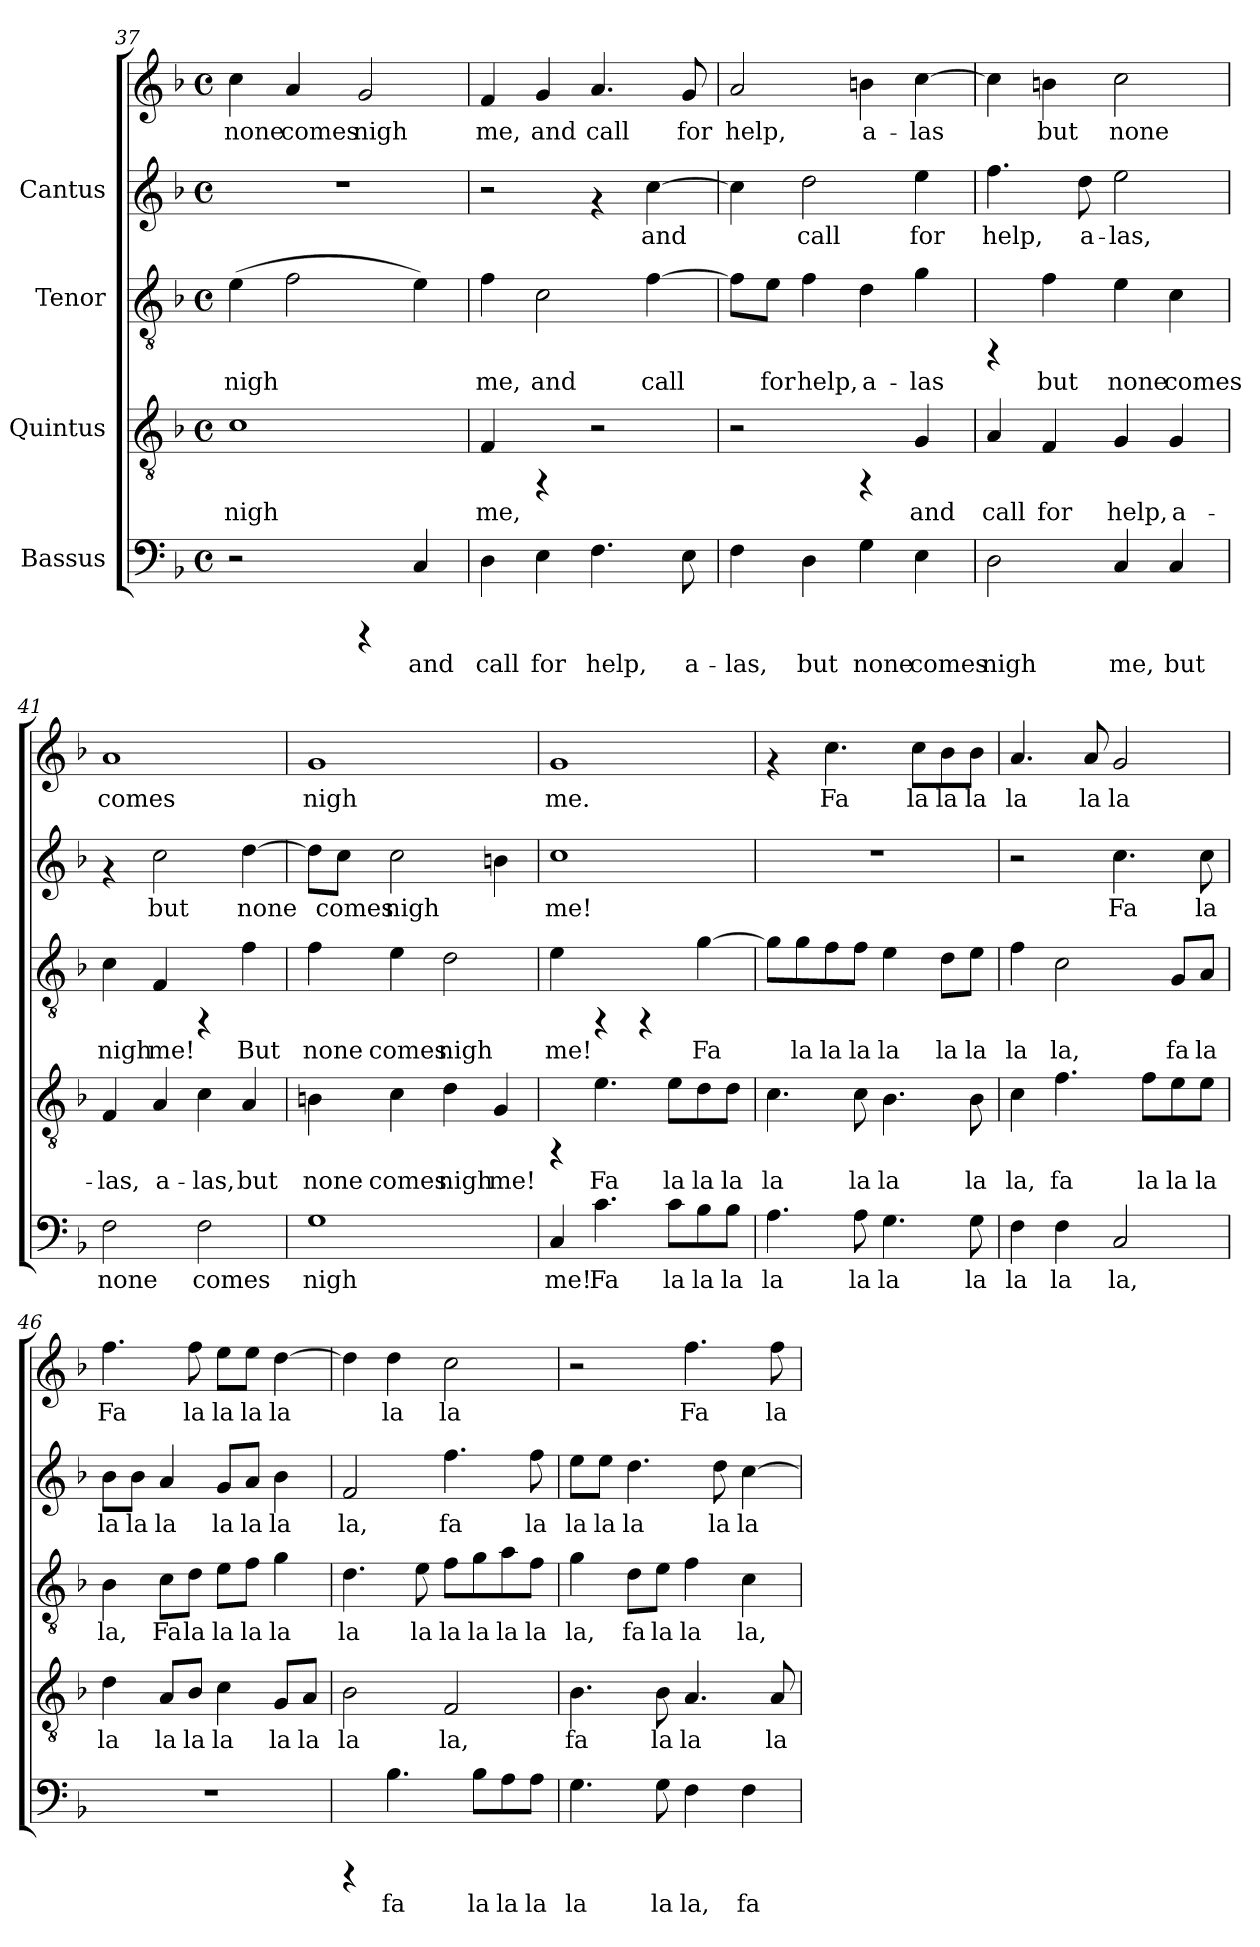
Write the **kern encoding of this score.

**kern	**text	**kern	**text	**kern	**text	**kern	**text	**kern	**text
*part4	*part4	*part3	*part3	*part2	*part2	*part1	*part1	*part1	*part1
*staff5	*staff5	*staff4	*staff4	*staff3	*staff3	*staff2	*staff2	*staff1	*staff1
*I"Bassus	*	*I"Quintus	*	*I"Tenor	*	*I"Cantus	*	*	*
*clefF4	*	*clefGv2	*	*clefGv2	*	*clefG2	*	*clefG2	*
*k[b-]	*	*k[b-]	*	*k[b-]	*	*k[b-]	*	*k[b-]	*
*F:	*	*F:	*	*F:	*	*F:	*	*F:	*
*M4/4	*	*M4/4	*	*M4/4	*	*M4/4	*	*M4/4	*
*met(c)	*	*met(c)	*	*met(c)	*	*met(c)	*	*met(c)	*
=37	=37	=37	=37	=37	=37	=37	=37	=37	=37
!	!	!	!LO:LY:b:cj	!	!LO:LY:b:cj	!	!	!	!LO:LY:b:cj
2r	.	1c	nigh	(>4e\	nigh	1r	.	4cc\	none
!	!	!	!	!	!LO:LY:b:cj	!	!	!	!LO:LY:b:cj
.	.	.	.	2f\	.	.	.	4a/	comes
!	!	!	!	!	!	!	!	!	!LO:LY:b:cj
4rCCC	.	.	.	.	.	.	.	2g/	nigh
!	!LO:LY:b:cj	!	!	!	!LO:LY:b:cj	!	!	!	!
4C/	and	.	.	4e\)	.	.	.	.	.
!!LO:LB:g=z
=38	=38	=38	=38	=38	=38	=38	=38	=38	=38
!	!LO:LY:b:cj	!	!LO:LY:b:cj	!	!LO:LY:b:cj	!	!	!	!LO:LY:b:cj
4D\	call	4F/	me,	4f\	me,	2r	.	4f/	me,
!	!LO:LY:b:cj	!	!	!	!LO:LY:b:cj	!	!	!	!LO:LY:b:cj
4E\	for	4rFF	.	2c\	and	.	.	4g/	and
!	!LO:LY:b:cj	!	!	!	!	!	!	!	!LO:LY:b:cj
4.F\	help,	2r	.	.	.	4rf	.	4.a/	call
!	!	!	!	!	!LO:LY:b:cj	!	!LO:LY:b:cj	!	!
.	.	.	.	[>4f\	call	[>4cc\	and	.	.
!	!LO:LY:b:cj	!	!	!	!	!	!	!	!LO:LY:b:cj
8E\	a-	.	.	.	.	.	.	8g/	for
=39	=39	=39	=39	=39	=39	=39	=39	=39	=39
!	!LO:LY:b:cj	!	!	!	!LO:LY:b:cj	!	!LO:LY:b:cj	!	!LO:LY:b:cj
4F\	-las,	2r	.	8f\L]	.	4cc\]	.	2a/	help,
!	!	!	!	!	!LO:LY:b:cj	!	!	!	!
.	.	.	.	8e\J	for	.	.	.	.
!	!LO:LY:b:cj	!	!	!	!LO:LY:b:cj	!	!LO:LY:b:cj	!	!
4D\	but	.	.	4f\	help,	2dd\	call	.	.
!	!LO:LY:b:cj	!	!	!	!LO:LY:b:cj	!	!	!	!LO:LY:b:cj
4G\	none	4rFF	.	4d\	a-	.	.	4bn\	a-
!	!LO:LY:b:cj	!	!LO:LY:b:cj	!	!LO:LY:b:cj	!	!LO:LY:b:cj	!	!LO:LY:b:cj
4E\	comes	4G/	and	4g\	-las	4ee\	for	[>4cc\	-las
=40	=40	=40	=40	=40	=40	=40	=40	=40	=40
!	!LO:LY:b:cj	!	!LO:LY:b:cj	!	!	!	!LO:LY:b:cj	!	!LO:LY:b:cj
2D\	nigh	4A/	call	4rFF	.	4.ff\	help,	4cc\]	.
!	!	!	!LO:LY:b:cj	!	!LO:LY:b:cj	!	!	!	!LO:LY:b:cj
.	.	4F/	for	4f\	but	.	.	4bn\	but
!	!	!	!	!	!	!	!LO:LY:b:cj	!	!
.	.	.	.	.	.	8dd\	a-	.	.
!	!LO:LY:b:cj	!	!LO:LY:b:cj	!	!LO:LY:b:cj	!	!LO:LY:b:cj	!	!LO:LY:b:cj
4C/	me,	4G/	help,	4e\	none	2ee\	-las,	2cc\	none
!	!LO:LY:b:cj	!	!LO:LY:b:cj	!	!LO:LY:b:cj	!	!	!	!
4C/	but	4G/	a-	4c\	comes	.	.	.	.
=41	=41	=41	=41	=41	=41	=41	=41	=41	=41
!	!LO:LY:b:cj	!	!LO:LY:b:cj	!	!LO:LY:b:cj	!	!	!	!LO:LY:b:cj
2F\	none	4F/	-las,	4c\	nigh	4rf	.	1a	comes
!	!	!	!LO:LY:b:cj	!	!LO:LY:b:cj	!	!LO:LY:b:cj	!	!
.	.	4A/	a-	4F/	me!	2cc\	but	.	.
!	!LO:LY:b:cj	!	!LO:LY:b:cj	!	!	!	!	!	!
2F\	comes	4c\	-las,	4rFF	.	.	.	.	.
!	!	!	!LO:LY:b:cj	!	!LO:LY:b:cj	!	!LO:LY:b:cj	!	!
.	.	4A/	but	4f\	But	[>4dd\	none	.	.
!!LO:PB:g=z
=42	=42	=42	=42	=42	=42	=42	=42	=42	=42
!	!LO:LY:b:cj	!	!LO:LY:b:cj	!	!LO:LY:b:cj	!	!LO:LY:b:cj	!	!LO:LY:b:cj
1G	nigh	4Bn\	none	4f\	none	8dd\L]	.	1g	nigh
!	!	!	!	!	!	!	!LO:LY:b:cj	!	!
.	.	.	.	.	.	8cc\J	comes	.	.
!	!	!	!LO:LY:b:cj	!	!LO:LY:b:cj	!	!LO:LY:b:cj	!	!
.	.	4c\	comes	4e\	comes	2cc\	nigh	.	.
!	!	!	!LO:LY:b:cj	!	!LO:LY:b:cj	!	!	!	!
.	.	4d\	nigh	2d\	nigh	.	.	.	.
!	!	!	!LO:LY:b:cj	!	!	!	!LO:LY:b:cj	!	!
.	.	4G/	me!	.	.	4bn\	.	.	.
=43	=43	=43	=43	=43	=43	=43	=43	=43	=43
!	!LO:LY:b:cj	!	!	!	!LO:LY:b:cj	!	!LO:LY:b:cj	!	!LO:LY:b:cj
4C/	me!	4rFF	.	4e\	me!	1cc	me!	1g	me.
!	!LO:LY:b:cj	!	!LO:LY:b:cj	!	!	!	!	!	!
4.c\	Fa	4.e\	Fa	4rFF	.	.	.	.	.
.	.	.	.	4rFF	.	.	.	.	.
!	!LO:LY:b:cj	!	!LO:LY:b:cj	!	!	!	!	!	!
8c\L	la	8e\L	la	.	.	.	.	.	.
!	!LO:LY:b:cj	!	!LO:LY:b:cj	!	!LO:LY:b:cj	!	!	!	!
8B-\	la	8d\	la	[>4g\	Fa	.	.	.	.
!	!LO:LY:b:cj	!	!LO:LY:b:cj	!	!	!	!	!	!
8B-\J	la	8d\J	la	.	.	.	.	.	.
=44	=44	=44	=44	=44	=44	=44	=44	=44	=44
!	!LO:LY:b:cj	!	!LO:LY:b:cj	!	!LO:LY:b:cj	!	!	!	!
4.A\	la	4.c\	la	8g\L]	.	1r	.	4rf	.
!	!	!	!	!	!LO:LY:b:cj	!	!	!	!
.	.	.	.	8g\	la	.	.	.	.
!	!	!	!	!	!LO:LY:b:cj	!	!	!	!LO:LY:b:cj
.	.	.	.	8f\	la	.	.	4.cc\	Fa
!	!LO:LY:b:cj	!	!LO:LY:b:cj	!	!LO:LY:b:cj	!	!	!	!
8A\	la	8c\	la	8f\J	la	.	.	.	.
!	!LO:LY:b:cj	!	!LO:LY:b:cj	!	!LO:LY:b:cj	!	!	!	!
4.G\	la	4.B-\	la	4e\	la	.	.	.	.
!	!	!	!	!	!	!	!	!	!LO:LY:b:cj
.	.	.	.	.	.	.	.	8cc\L	la
!	!	!	!	!	!LO:LY:b:cj	!	!	!	!LO:LY:b:cj
.	.	.	.	8d\L	la	.	.	8b-\	la
!	!LO:LY:b:cj	!	!LO:LY:b:cj	!	!LO:LY:b:cj	!	!	!	!LO:LY:b:cj
8G\	la	8B-\	la	8e\J	la	.	.	8b-\J	la
=45	=45	=45	=45	=45	=45	=45	=45	=45	=45
!	!LO:LY:b:cj	!	!LO:LY:b:cj	!	!LO:LY:b:cj	!	!	!	!LO:LY:b:cj
4F\	la	4c\	la,	4f\	la	2r	.	4.a/	la
!	!LO:LY:b:cj	!	!LO:LY:b:cj	!	!LO:LY:b:cj	!	!	!	!
4F\	la	4.f\	fa	2c\	la,	.	.	.	.
!	!	!	!	!	!	!	!	!	!LO:LY:b:cj
.	.	.	.	.	.	.	.	8a/	la
!	!LO:LY:b:cj	!	!	!	!	!	!LO:LY:b:cj	!	!LO:LY:b:cj
2C/	la,	.	.	.	.	4.cc\	Fa	2g/	la
!	!	!	!LO:LY:b:cj	!	!	!	!	!	!
.	.	8f\L	la	.	.	.	.	.	.
!	!	!	!LO:LY:b:cj	!	!LO:LY:b:cj	!	!	!	!
.	.	8e\	la	8G/L	fa	.	.	.	.
!	!	!	!LO:LY:b:cj	!	!LO:LY:b:cj	!	!LO:LY:b:cj	!	!
.	.	8e\J	la	8A/J	la	8cc\	la	.	.
!!LO:LB:g=z
=46	=46	=46	=46	=46	=46	=46	=46	=46	=46
!	!	!	!LO:LY:b:cj	!	!LO:LY:b:cj	!	!LO:LY:b:cj	!	!LO:LY:b:cj
1r	.	4d\	la	4B-\	la,	8b-\L	la	4.ff\	Fa
!	!	!	!	!	!	!	!LO:LY:b:cj	!	!
.	.	.	.	.	.	8b-\J	la	.	.
!	!	!	!LO:LY:b:cj	!	!LO:LY:b:cj	!	!LO:LY:b:cj	!	!
.	.	8A/L	la	8c\L	Fa	4a/	la	.	.
!	!	!	!LO:LY:b:cj	!	!LO:LY:b:cj	!	!	!	!LO:LY:b:cj
.	.	8B-/J	la	8d\J	la	.	.	8ff\	la
!	!	!	!LO:LY:b:cj	!	!LO:LY:b:cj	!	!LO:LY:b:cj	!	!LO:LY:b:cj
.	.	4c\	la	8e\L	la	8g/L	la	8ee\L	la
!	!	!	!	!	!LO:LY:b:cj	!	!LO:LY:b:cj	!	!LO:LY:b:cj
.	.	.	.	8f\J	la	8a/J	la	8ee\J	la
!	!	!	!LO:LY:b:cj	!	!LO:LY:b:cj	!	!LO:LY:b:cj	!	!LO:LY:b:cj
.	.	8G/L	la	4g\	la	4b-\	la	[>4dd\	la
!	!	!	!LO:LY:b:cj	!	!	!	!	!	!
.	.	8A/J	la	.	.	.	.	.	.
=47	=47	=47	=47	=47	=47	=47	=47	=47	=47
!	!	!	!LO:LY:b:cj	!	!LO:LY:b:cj	!	!LO:LY:b:cj	!	!LO:LY:b:cj
4rCCC	.	2B-\	la	4.d\	la	2f/	la,	4dd\]	.
!	!LO:LY:b:cj	!	!	!	!	!	!	!	!LO:LY:b:cj
4.B-\	fa	.	.	.	.	.	.	4dd\	la
!	!	!	!	!	!LO:LY:b:cj	!	!	!	!
.	.	.	.	8e\	la	.	.	.	.
!	!	!	!LO:LY:b:cj	!	!LO:LY:b:cj	!	!LO:LY:b:cj	!	!LO:LY:b:cj
.	.	2F/	la,	8f\L	la	4.ff\	fa	2cc\	la
!	!LO:LY:b:cj	!	!	!	!LO:LY:b:cj	!	!	!	!
8B-\L	la	.	.	8g\	la	.	.	.	.
!	!LO:LY:b:cj	!	!	!	!LO:LY:b:cj	!	!	!	!
8A\	la	.	.	8a\	la	.	.	.	.
!	!LO:LY:b:cj	!	!	!	!LO:LY:b:cj	!	!LO:LY:b:cj	!	!
8A\J	la	.	.	8f\J	la	8ff\	la	.	.
=48	=48	=48	=48	=48	=48	=48	=48	=48	=48
!	!LO:LY:b:cj	!	!LO:LY:b:cj	!	!LO:LY:b:cj	!	!LO:LY:b:cj	!	!
4.G\	la	4.B-\	fa	4g\	la,	8ee\L	la	2r	.
!	!	!	!	!	!	!	!LO:LY:b:cj	!	!
.	.	.	.	.	.	8ee\J	la	.	.
!	!	!	!	!	!LO:LY:b:cj	!	!LO:LY:b:cj	!	!
.	.	.	.	8d\L	fa	4.dd\	la	.	.
!	!LO:LY:b:cj	!	!LO:LY:b:cj	!	!LO:LY:b:cj	!	!	!	!
8G\	la	8B-\	la	8e\J	la	.	.	.	.
!	!LO:LY:b:cj	!	!LO:LY:b:cj	!	!LO:LY:b:cj	!	!	!	!LO:LY:b:cj
4F\	la,	4.A/	la	4f\	la	.	.	4.ff\	Fa
!	!	!	!	!	!	!	!LO:LY:b:cj	!	!
.	.	.	.	.	.	8dd\	la	.	.
!	!LO:LY:b:cj	!	!	!	!LO:LY:b:cj	!	!LO:LY:b:cj	!	!
4F\	fa	.	.	4c\	la,	[>4cc\	la	.	.
!	!	!	!LO:LY:b:cj	!	!	!	!	!	!LO:LY:b:cj
.	.	8A/	la	.	.	.	.	8ff\	la
=	=	=	=	=	=	=	=	=	=
*-	*-	*-	*-	*-	*-	*-	*-	*-	*-
